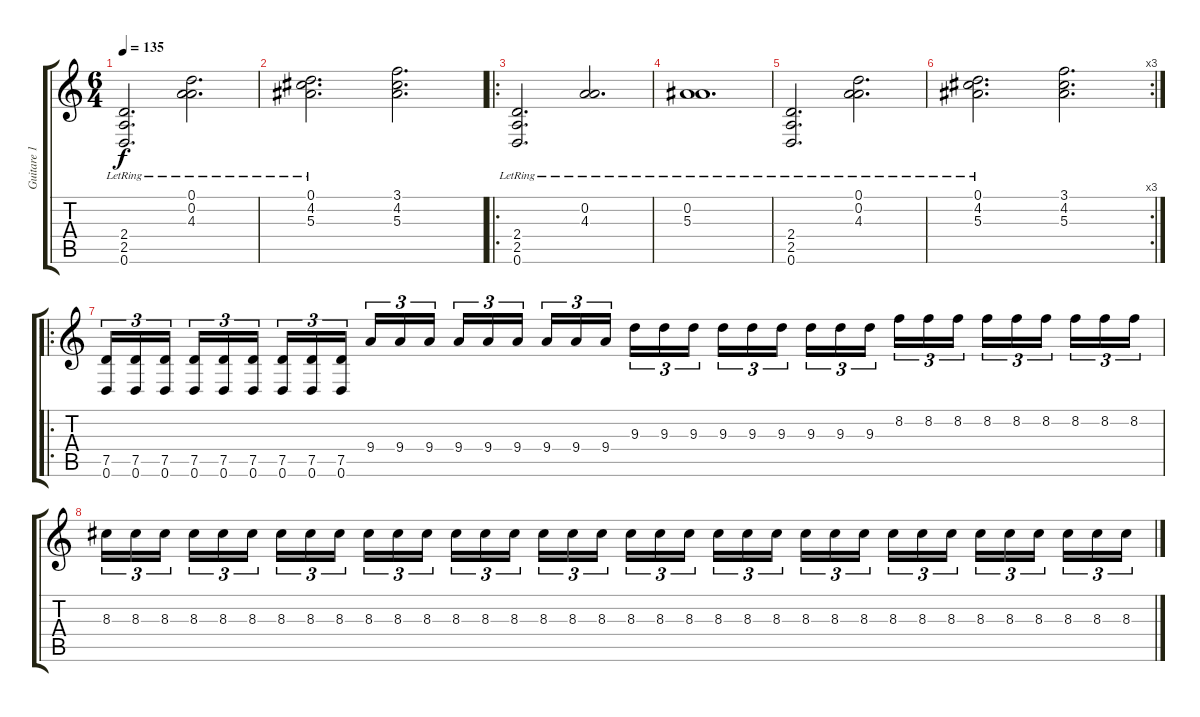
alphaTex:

\track ("Guitare 1" "Guitare 1") {instrument distortionguitar}
\staff {score tabs}
\tuning (D4 A3 F3 C3 G2 D2) {hide}
\ts (6 4)
\tempo 135
\clef g2
\ks c
(2.4{lr} 2.5{lr} 0.6{lr}).2{d dy f} (0.1 0.2{lr} 4.3).2{d} |
(0.1 4.2{lr} 5.3).2{d} (3.1 4.2 5.3).2{d} |
\ro
(2.4{lr} 2.5{lr} 0.6{lr}).2{d} (0.2{lr} 4.3{lr}).2{d} |
(0.2{lr} 5.3{lr}).1{d} |
(2.4{lr} 2.5{lr} 0.6{lr}).2{d} (0.1 0.2{lr} 4.3).2{d} |
\rc 3
(0.1 4.2{lr} 5.3).2{d} (3.1 4.2 5.3).2{d} |
\ro
(7.5 0.6).16{tu (3 2)} (7.5 0.6).16{tu (3 2)} (7.5 0.6).16{tu (3 2) beam splitsecondary} (7.5 0.6).16{tu (3 2)} (7.5 0.6).16{tu (3 2)} (7.5 0.6).16{tu (3 2) beam splitsecondary} (7.5 0.6).16{tu (3 2)} (7.5 0.6).16{tu (3 2)} (7.5 0.6).16{tu (3 2) beam splitsecondary} 9.4.16{tu (3 2)} 9.4.16{tu (3 2)} 9.4.16{tu (3 2) beam splitsecondary} 9.4.16{tu (3 2)} 9.4.16{tu (3 2)} 9.4.16{tu (3 2) beam splitsecondary} 9.4.16{tu (3 2)} 9.4.16{tu (3 2)} 9.4.16{tu (3 2)} 9.3.16{tu (3 2)} 9.3.16{tu (3 2)} 9.3.16{tu (3 2) beam splitsecondary} 9.3.16{tu (3 2)} 9.3.16{tu (3 2)} 9.3.16{tu (3 2) beam splitsecondary} 9.3.16{tu (3 2)} 9.3.16{tu (3 2)} 9.3.16{tu (3 2) beam splitsecondary} 8.2.16{tu (3 2)} 8.2.16{tu (3 2)} 8.2.16{tu (3 2) beam splitsecondary} 8.2.16{tu (3 2)} 8.2.16{tu (3 2)} 8.2.16{tu (3 2) beam splitsecondary} 8.2.16{tu (3 2)} 8.2.16{tu (3 2)} 8.2.16{tu (3 2)} |
8.3.16{tu (3 2)} 8.3.16{tu (3 2)} 8.3.16{tu (3 2) beam splitsecondary} 8.3.16{tu (3 2)} 8.3.16{tu (3 2)} 8.3.16{tu (3 2) beam splitsecondary} 8.3.16{tu (3 2)} 8.3.16{tu (3 2)} 8.3.16{tu (3 2) beam splitsecondary} 8.3.16{tu (3 2)} 8.3.16{tu (3 2)} 8.3.16{tu (3 2) beam splitsecondary} 8.3.16{tu (3 2)} 8.3.16{tu (3 2)} 8.3.16{tu (3 2) beam splitsecondary} 8.3.16{tu (3 2)} 8.3.16{tu (3 2)} 8.3.16{tu (3 2)} 8.3.16{tu (3 2)} 8.3.16{tu (3 2)} 8.3.16{tu (3 2) beam splitsecondary} 8.3.16{tu (3 2)} 8.3.16{tu (3 2)} 8.3.16{tu (3 2) beam splitsecondary} 8.3.16{tu (3 2)} 8.3.16{tu (3 2)} 8.3.16{tu (3 2) beam splitsecondary} 8.3.16{tu (3 2)} 8.3.16{tu (3 2)} 8.3.16{tu (3 2) beam splitsecondary} 8.3.16{tu (3 2)} 8.3.16{tu (3 2)} 8.3.16{tu (3 2) beam splitsecondary} 8.3.16{tu (3 2)} 8.3.16{tu (3 2)} 8.3.16{tu (3 2)}
